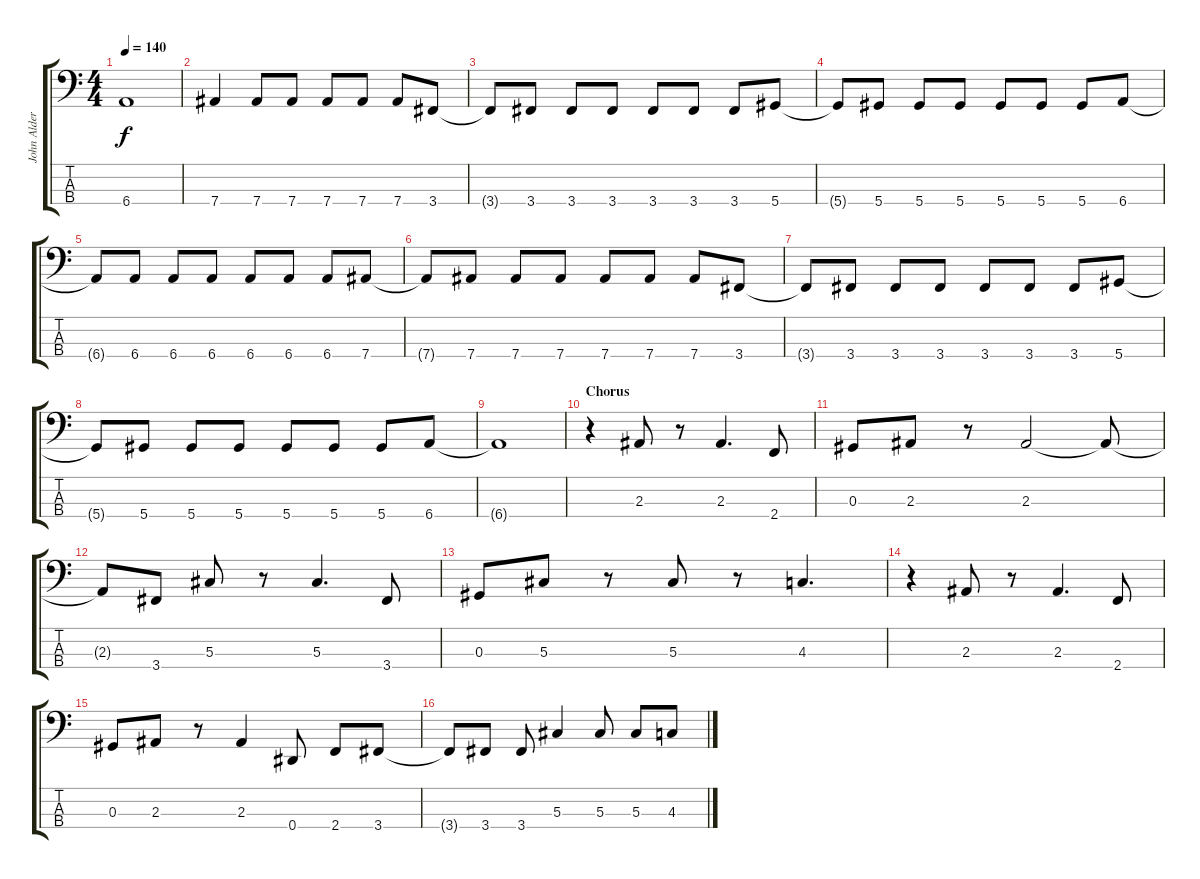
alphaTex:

\track ("John Alderete" "John Alder") {instrument electricbassfinger}
\staff {score tabs}
\tuning (Gb2 Db2 Ab1 Eb1) {hide}
\ts (4 4)
\tempo 140
\clef f4
\ks c
6.4{t}.1{dy f} |
7.4.4 7.4.8 7.4.8 7.4.8 7.4.8 7.4.8 3.4.8 |
3.4{t}.8 3.4.8 3.4.8 3.4.8 3.4.8 3.4.8 3.4.8 5.4.8 |
5.4{t}.8 5.4.8 5.4.8 5.4.8 5.4.8 5.4.8 5.4.8 6.4.8 |
6.4{t}.8 6.4.8 6.4.8 6.4.8 6.4.8 6.4.8 6.4.8 7.4.8 |
7.4{t}.8 7.4.8 7.4.8 7.4.8 7.4.8 7.4.8 7.4.8 3.4.8 |
3.4{t}.8 3.4.8 3.4.8 3.4.8 3.4.8 3.4.8 3.4.8 5.4.8 |
5.4{t}.8 5.4.8 5.4.8 5.4.8 5.4.8 5.4.8 5.4.8 6.4.8 |
6.4{t}.1 |
\section ("" "Chorus")
r.4 2.3.8 r.8 2.3.4{d} 2.4.8 |
0.3.8 2.3.8 r.8 2.3.2 2.3{t}.8 |
2.3{t}.8 3.4.8 5.3.8 r.8 5.3.4{d} 3.4.8 |
0.3.8 5.3.8 r.8 5.3.8 r.8 4.3.4{d} |
r.4 2.3.8 r.8 2.3.4{d} 2.4.8 |
0.3.8 2.3.8 r.8 2.3.4 0.4.8 2.4.8 3.4.8 |
3.4{t}.8 3.4.8 3.4.8 5.3.4 5.3.8 5.3.8 4.3.8
